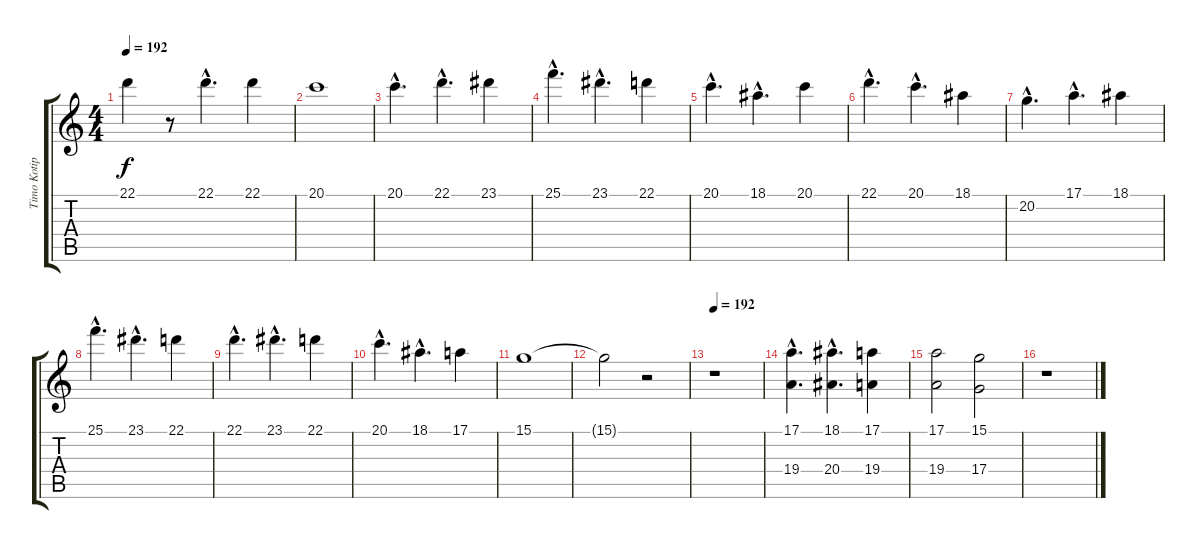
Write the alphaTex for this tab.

\track ("Timo Kotipelto" "Timo Kotip") {instrument lead1square}
\staff {score tabs}
\tuning (E4 B3 G3 D3 A2 E2) {hide}
\ts (4 4)
\tempo 192
\clef g2
\ks c
22.1{t}.4{dy f} r.8 22.1{hac}.4{d} 22.1.4 |
20.1.1 |
20.1{hac}.4{d} 22.1{hac}.4{d} 23.1.4 |
25.1{hac}.4{d} 23.1{hac}.4{d} 22.1.4 |
20.1{hac}.4{d} 18.1{hac}.4{d} 20.1.4 |
22.1{hac}.4{d} 20.1{hac}.4{d} 18.1.4 |
20.2{hac}.4{d} 17.1{hac}.4{d} 18.1.4 |
25.1{hac}.4{d} 23.1{hac}.4{d} 22.1.4 |
22.1{hac}.4{d} 23.1{hac}.4{d} 22.1.4 |
20.1{hac}.4{d} 18.1{hac}.4{d} 17.1.4 |
15.1.1 |
15.1{t}.2 r.2 |
\tempo 192
r.1 |
(17.1{hac} 19.4{hac}).4{d} (18.1{hac} 20.4{hac}).4{d} (17.1 19.4).4 |
(17.1 19.4).2 (15.1 17.4).2 |
r.1
